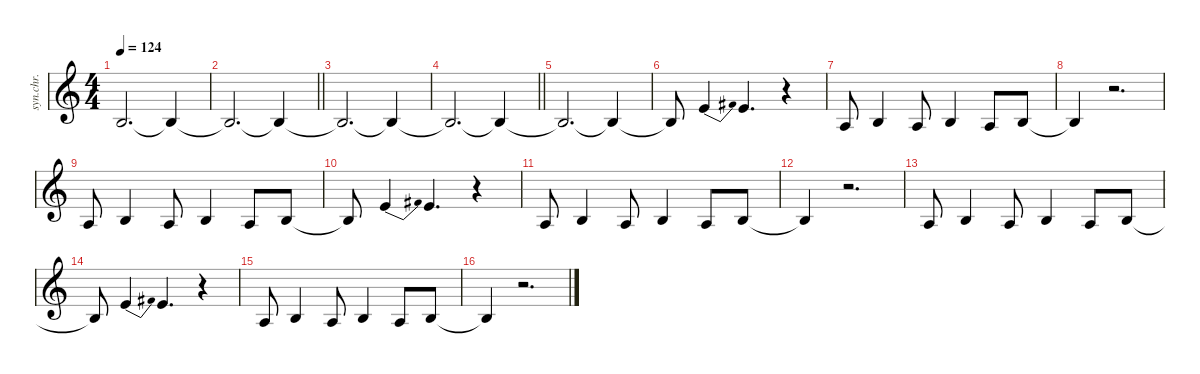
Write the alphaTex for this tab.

\defaultSystemsLayout 4
\hideDynamics
\bracketExtendMode nobrackets
\otherSystemsTrackNameOrientation horizontal
\track ("Voice 1" "syn.chr.") {instrument synthvoice}
\staff {score}
\tuning (Db4 Ab3 E3 B2 Gb2 B1)
\ts (4 4)
\section ("" "")
\tempo 124
\clef g2
\ks c
3.2{t}.2{d dy mf beam Up} 3.2{t}.4{beam Up} |
\barLineRight lightlight
3.2{t}.2{d beam Up} 3.2{t}.4{beam Up} |
3.2{t}.2{d beam Up} 3.2{t}.4{beam Up} |
\barLineRight lightlight
3.2{t}.2{d beam Up} 3.2{t}.4{beam Up} |
3.2{t}.2{d beam Up} 3.2{t}.4{beam Up} |
3.2{t}.8{dy f beam Up} 3.1{be (bend 0 0 15 4)}.4{beam Up} 3.1.4{d beam Up} r.4{beam Up} |
1.2.8{beam Up} 3.2.4{beam Up} 1.2.8{beam Up} 3.2.4{beam Up} 1.2.8{beam Up} 3.2.8{beam Up} |
3.2{t}.4{beam Up} r.2{d beam Up} |
1.2.8{beam Up} 3.2.4{beam Up} 1.2.8{beam Up} 3.2.4{beam Up} 1.2.8{beam Up} 3.2.8{beam Up} |
3.2{t}.8{beam Up} 3.1{be (bend 0 0 15 4)}.4{beam Up} 3.1.4{d beam Up} r.4{beam Up} |
1.2.8{beam Up} 3.2.4{beam Up} 1.2.8{beam Up} 3.2.4{beam Up} 1.2.8{beam Up} 3.2.8{beam Up} |
3.2{t}.4{beam Up} r.2{d beam Up} |
1.2.8{beam Up} 3.2.4{beam Up} 1.2.8{beam Up} 3.2.4{beam Up} 1.2.8{beam Up} 3.2.8{beam Up} |
3.2{t}.8{beam Up} 3.1{be (bend 0 0 15 4)}.4{beam Up} 3.1.4{d beam Up} r.4{beam Up} |
1.2.8{beam Up} 3.2.4{beam Up} 1.2.8{beam Up} 3.2.4{beam Up} 1.2.8{beam Up} 3.2.8{beam Up} |
3.2{t}.4{beam Up} r.2{d beam Up}
